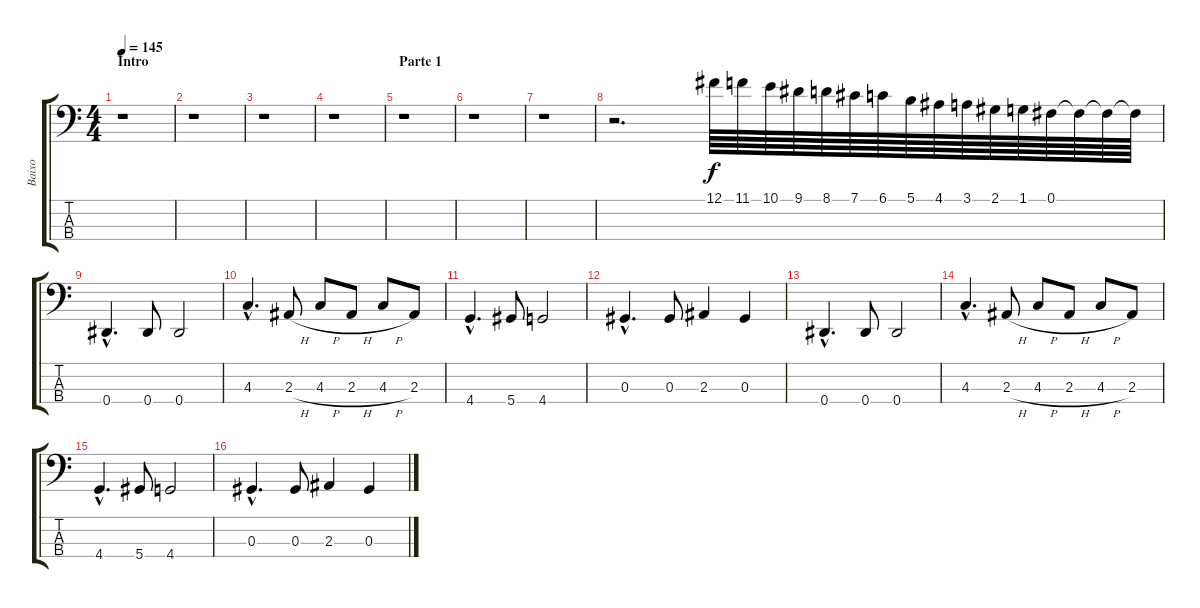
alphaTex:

\track ("Baixo" "Baixo") {instrument electricbassfinger}
\staff {score tabs}
\tuning (Gb2 Db2 Ab1 Eb1) {hide}
\ts (4 4)
\section ("" "Intro")
\tempo 145
\clef f4
\ks c
r.1{dy f instrument electricbassfinger} |
r.1 |
r.1 |
r.1 |
\section ("" "Parte 1")
r.1 |
r.1 |
r.1 |
r.2{d} 12.1.64 11.1.64 10.1.64 9.1.64 8.1.64 7.1.64 6.1.64 5.1.64 4.1.64 3.1.64 2.1.64 1.1.64 0.1.64 0.1{t}.64 0.1{t}.64 0.1{t}.64 |
0.4{hac}.4{d} 0.4.8 0.4.2 |
4.3{hac}.4{d} 2.3{h}.8 4.3{h}.8 2.3{h}.8 4.3{h}.8 2.3.8 |
4.4{hac}.4{d} 5.4.8 4.4.2 |
0.3{hac}.4{d} 0.3.8 2.3.4 0.3.4 |
0.4{hac}.4{d} 0.4.8 0.4.2 |
4.3{hac}.4{d} 2.3{h}.8 4.3{h}.8 2.3{h}.8 4.3{h}.8 2.3.8 |
4.4{hac}.4{d} 5.4.8 4.4.2 |
0.3{hac}.4{d} 0.3.8 2.3.4 0.3.4
